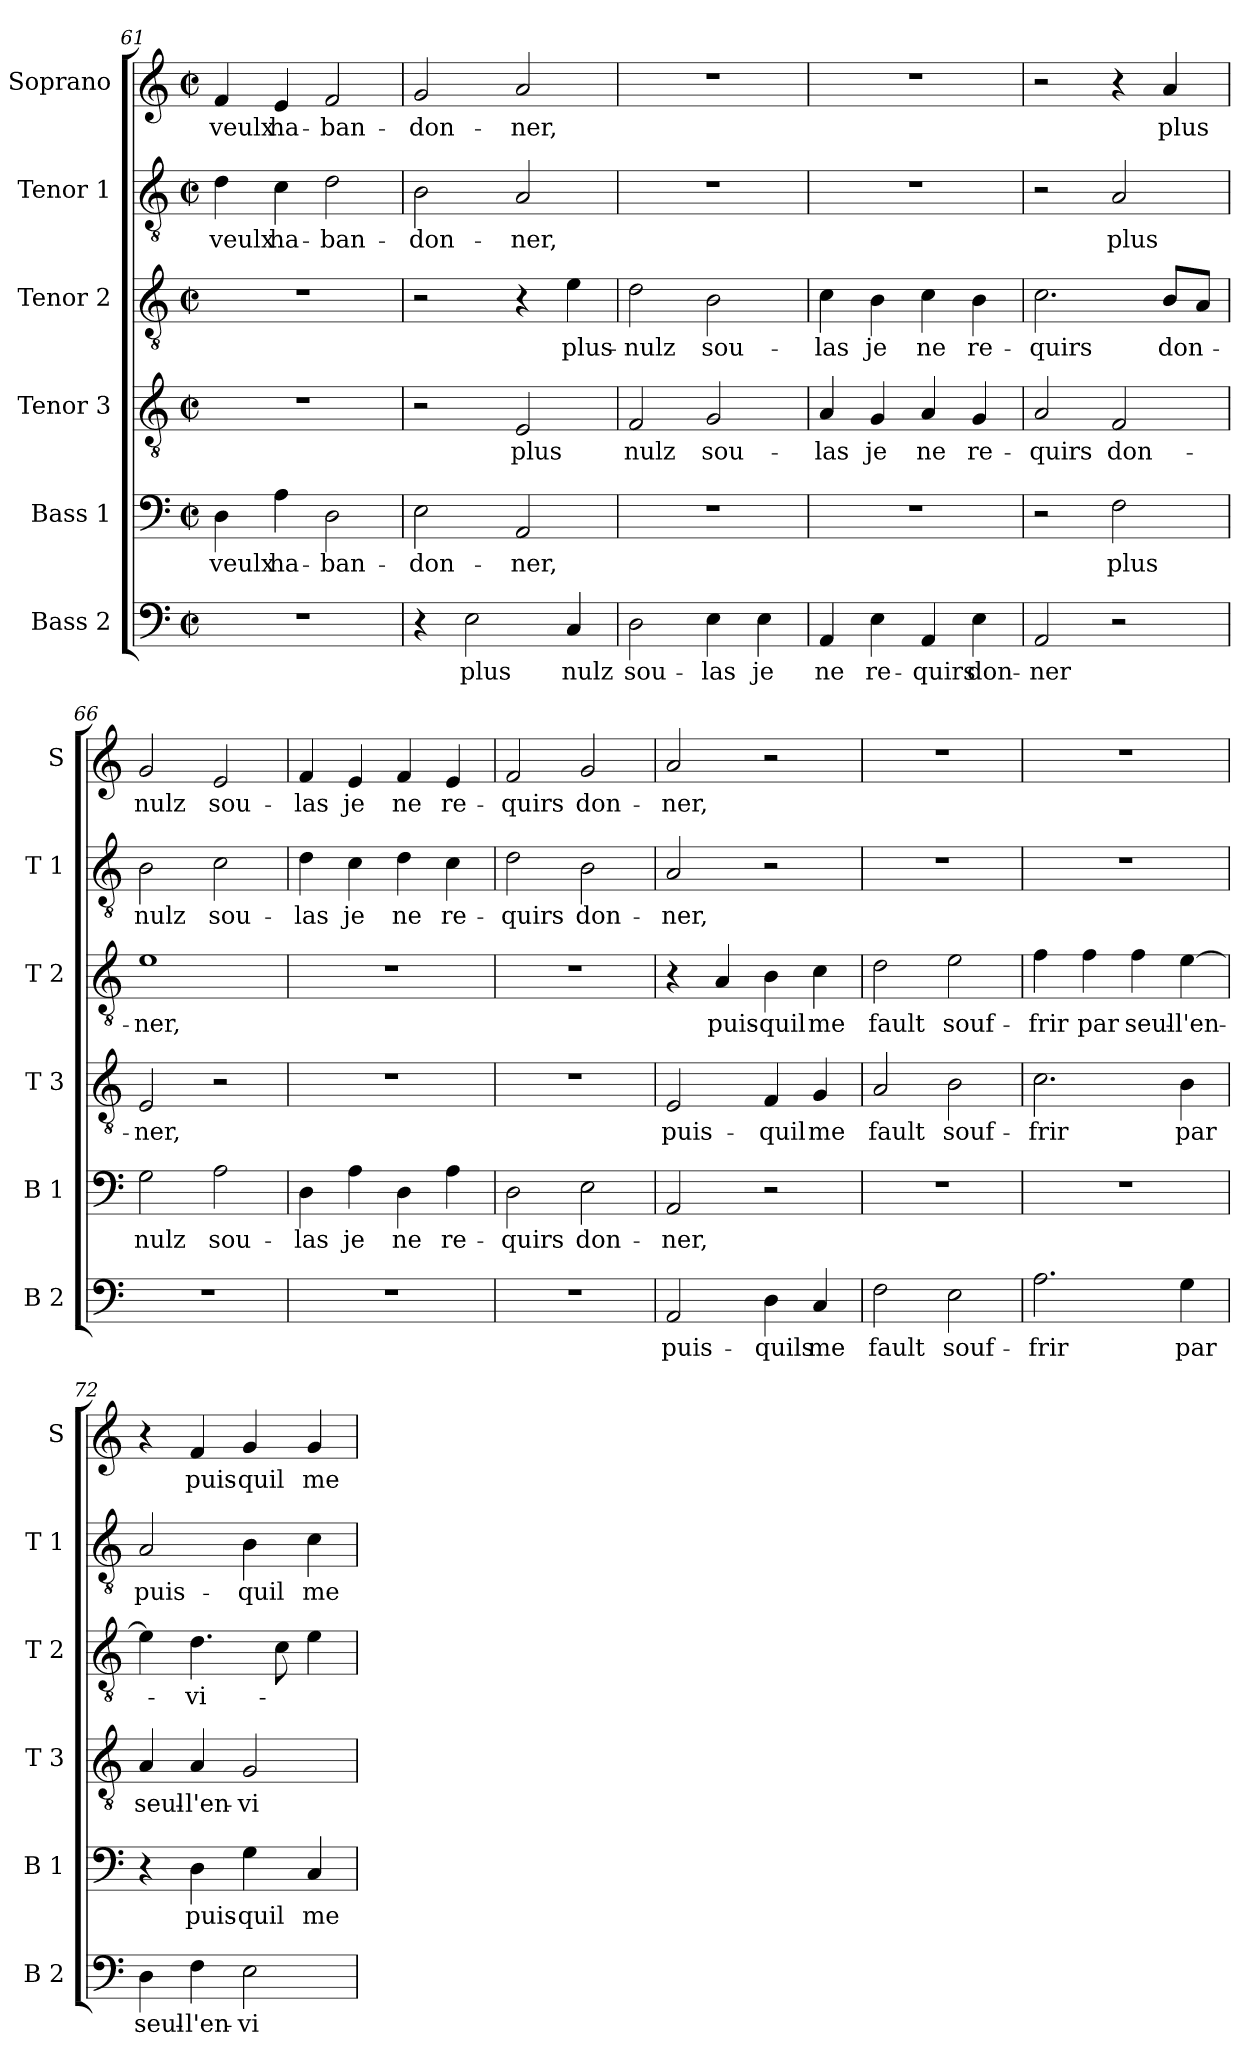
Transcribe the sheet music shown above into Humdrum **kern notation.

**kern	**text	**kern	**text	**kern	**text	**kern	**text	**kern	**text	**kern	**text
*part6	*part6	*part5	*part5	*part4	*part4	*part3	*part3	*part2	*part2	*part1	*part1
*staff6	*staff6	*staff5	*staff5	*staff4	*staff4	*staff3	*staff3	*staff2	*staff2	*staff1	*staff1
*I"Bass 2	*	*I"Bass 1	*	*I"Tenor 3	*	*I"Tenor 2	*	*I"Tenor 1	*	*I"Soprano	*
*I'B 2	*	*I'B 1	*	*I'T 3	*	*I'T 2	*	*I'T 1	*	*I'S	*
*clefF4	*	*clefF4	*	*clefGv2	*	*clefGv2	*	*clefGv2	*	*clefG2	*
*k[]	*	*k[]	*	*k[]	*	*k[]	*	*k[]	*	*k[]	*
*M2/2	*	*M2/2	*	*M2/2	*	*M2/2	*	*M2/2	*	*M2/2	*
*met(c|)	*	*met(c|)	*	*met(c|)	*	*met(c|)	*	*met(c|)	*	*met(c|)	*
=61	=61	=61	=61	=61	=61	=61	=61	=61	=61	=61	=61
!	!	!	!LO:LY:b	!	!	!	!	!	!LO:LY:b	!	!LO:LY:b
1r	.	4D\	veulx	1r	.	1r	.	4d\	veulx	4f/	veulx
!	!	!	!LO:LY:b	!	!	!	!	!	!LO:LY:b	!	!LO:LY:b
.	.	4A\	ha-	.	.	.	.	4c\	ha-	4e/	ha-
!	!	!	!LO:LY:b	!	!	!	!	!	!LO:LY:b	!	!LO:LY:b
.	.	2D\	-ban-	.	.	.	.	2d\	-ban-	2f/	-ban-
!!LO:LB:g=z
=62	=62	=62	=62	=62	=62	=62	=62	=62	=62	=62	=62
!	!	!	!LO:LY:b	!	!	!	!	!	!LO:LY:b	!	!LO:LY:b
4r	.	2E\	-don-	2r	.	2r	.	2B\	-don-	2g/	-don-
!	!LO:LY:b	!	!	!	!	!	!	!	!	!	!
2E\	plus	.	.	.	.	.	.	.	.	.	.
!	!	!	!LO:LY:b	!	!LO:LY:b	!	!	!	!LO:LY:b	!	!LO:LY:b
.	.	2AA/	-ner,	2E/	plus	4r	.	2A/	-ner,	2a/	-ner,
!	!LO:LY:b	!	!	!	!	!	!LO:LY:b	!	!	!	!
4C/	nulz	.	.	.	.	4e\	plus-	.	.	.	.
=63	=63	=63	=63	=63	=63	=63	=63	=63	=63	=63	=63
!	!LO:LY:b	!	!	!	!LO:LY:b	!	!LO:LY:b	!	!	!	!
2D\	sou-	1r	.	2F/	nulz	2d\	-nulz	1r	.	1r	.
!	!LO:LY:b	!	!	!	!LO:LY:b	!	!LO:LY:b	!	!	!	!
4E\	-las	.	.	2G/	sou-	2B\	sou-	.	.	.	.
!	!LO:LY:b	!	!	!	!	!	!	!	!	!	!
4E\	je	.	.	.	.	.	.	.	.	.	.
=64	=64	=64	=64	=64	=64	=64	=64	=64	=64	=64	=64
!	!LO:LY:b	!	!	!	!LO:LY:b	!	!LO:LY:b	!	!	!	!
4AA/	ne	1r	.	4A/	-las	4c\	-las	1r	.	1r	.
!	!LO:LY:b	!	!	!	!LO:LY:b	!	!LO:LY:b	!	!	!	!
4E\	re-	.	.	4G/	je	4B\	je	.	.	.	.
!	!LO:LY:b	!	!	!	!LO:LY:b	!	!LO:LY:b	!	!	!	!
4AA/	-quirs	.	.	4A/	ne	4c\	ne	.	.	.	.
!	!LO:LY:b	!	!	!	!LO:LY:b	!	!LO:LY:b	!	!	!	!
4E\	don-	.	.	4G/	re-	4B\	re-	.	.	.	.
=65	=65	=65	=65	=65	=65	=65	=65	=65	=65	=65	=65
!	!LO:LY:b	!	!	!	!LO:LY:b	!	!LO:LY:b	!	!	!	!
2AA/	-ner	2r	.	2A/	-quirs	2.c\	-quirs	2r	.	2r	.
!	!	!	!LO:LY:b	!	!LO:LY:b	!	!	!	!LO:LY:b	!	!
2r	.	2F\	plus	2F/	don-	.	.	2A/	plus	4r	.
!	!	!	!	!	!	!	!LO:LY:b	!	!	!	!LO:LY:b
.	.	.	.	.	.	8B/L	don-	.	.	4a/	plus
.	.	.	.	.	.	8A/J	.	.	.	.	.
=66	=66	=66	=66	=66	=66	=66	=66	=66	=66	=66	=66
!	!	!	!LO:LY:b	!	!LO:LY:b	!	!LO:LY:b	!	!LO:LY:b	!	!LO:LY:b
1r	.	2G\	nulz	2E/	-ner,	1e	-ner,	2B\	nulz	2g/	nulz
!	!	!	!LO:LY:b	!	!	!	!	!	!LO:LY:b	!	!LO:LY:b
.	.	2A\	sou-	2r	.	.	.	2c\	sou-	2e/	sou-
=67	=67	=67	=67	=67	=67	=67	=67	=67	=67	=67	=67
!	!	!	!LO:LY:b	!	!	!	!	!	!LO:LY:b	!	!LO:LY:b
1r	.	4D\	-las	1r	.	1r	.	4d\	-las	4f/	-las
!	!	!	!LO:LY:b	!	!	!	!	!	!LO:LY:b	!	!LO:LY:b
.	.	4A\	je	.	.	.	.	4c\	je	4e/	je
!	!	!	!LO:LY:b	!	!	!	!	!	!LO:LY:b	!	!LO:LY:b
.	.	4D\	ne	.	.	.	.	4d\	ne	4f/	ne
!	!	!	!LO:LY:b	!	!	!	!	!	!LO:LY:b	!	!LO:LY:b
.	.	4A\	re-	.	.	.	.	4c\	re-	4e/	re-
!!LO:PB:g=z
=68	=68	=68	=68	=68	=68	=68	=68	=68	=68	=68	=68
!	!	!	!LO:LY:b	!	!	!	!	!	!LO:LY:b	!	!LO:LY:b
1r	.	2D\	-quirs	1r	.	1r	.	2d\	-quirs	2f/	-quirs
!	!	!	!LO:LY:b	!	!	!	!	!	!LO:LY:b	!	!LO:LY:b
.	.	2E\	don-	.	.	.	.	2B\	don-	2g/	don-
=69	=69	=69	=69	=69	=69	=69	=69	=69	=69	=69	=69
!	!LO:LY:b	!	!LO:LY:b	!	!LO:LY:b	!	!	!	!LO:LY:b	!	!LO:LY:b
2AA/	puis-	2AA/	-ner,	2E/	puis-	4r	.	2A/	-ner,	2a/	-ner,
!	!	!	!	!	!	!	!LO:LY:b	!	!	!	!
.	.	.	.	.	.	4A/	puis-	.	.	.	.
!	!LO:LY:b	!	!	!	!LO:LY:b	!	!LO:LY:b	!	!	!	!
4D\	-quils	2r	.	4F/	-quil	4B\	-quil	2r	.	2r	.
!	!LO:LY:b	!	!	!	!LO:LY:b	!	!LO:LY:b	!	!	!	!
4C/	me	.	.	4G/	me	4c\	me	.	.	.	.
=70	=70	=70	=70	=70	=70	=70	=70	=70	=70	=70	=70
!	!LO:LY:b	!	!	!	!LO:LY:b	!	!LO:LY:b	!	!	!	!
2F\	fault	1r	.	2A/	fault	2d\	fault	1r	.	1r	.
!	!LO:LY:b	!	!	!	!LO:LY:b	!	!LO:LY:b	!	!	!	!
2E\	souf-	.	.	2B\	souf-	2e\	souf-	.	.	.	.
=71	=71	=71	=71	=71	=71	=71	=71	=71	=71	=71	=71
!	!LO:LY:b	!	!	!	!LO:LY:b	!	!LO:LY:b	!	!	!	!
2.A\	-frir	1r	.	2.c\	-frir	4f\	-frir	1r	.	1r	.
!	!	!	!	!	!	!	!LO:LY:b	!	!	!	!
.	.	.	.	.	.	4f\	par	.	.	.	.
!	!	!	!	!	!	!	!LO:LY:b	!	!	!	!
.	.	.	.	.	.	4f\	seul-	.	.	.	.
!	!LO:LY:b	!	!	!	!LO:LY:b	!	!LO:LY:b	!	!	!	!
4G\	par	.	.	4B\	par	[4e\	-l'en-	.	.	.	.
=72	=72	=72	=72	=72	=72	=72	=72	=72	=72	=72	=72
!	!LO:LY:b	!	!	!	!LO:LY:b	!	!	!	!LO:LY:b	!	!
4D\	seul-	4r	.	4A/	seul-	4e\]	.	2A/	puis-	4r	.
!	!LO:LY:b	!	!LO:LY:b	!	!LO:LY:b	!	!LO:LY:b	!	!	!	!LO:LY:b
4F\	-l'en-	4D\	puis-	4A/	-l'en-	4.d\	-vi-	.	.	4f/	puis-
!	!LO:LY:b	!	!LO:LY:b	!	!LO:LY:b	!	!	!	!LO:LY:b	!	!LO:LY:b
2E\	-vi-	4G\	-quil	2G/	-vi-	.	.	4B\	-quil	4g/	-quil
.	.	.	.	.	.	8c\	.	.	.	.	.
!	!	!	!LO:LY:b	!	!	!	!	!	!LO:LY:b	!	!LO:LY:b
.	.	4C/	me	.	.	4e\	.	4c\	me	4g/	me
=	=	=	=	=	=	=	=	=	=	=	=
*-	*-	*-	*-	*-	*-	*-	*-	*-	*-	*-	*-
